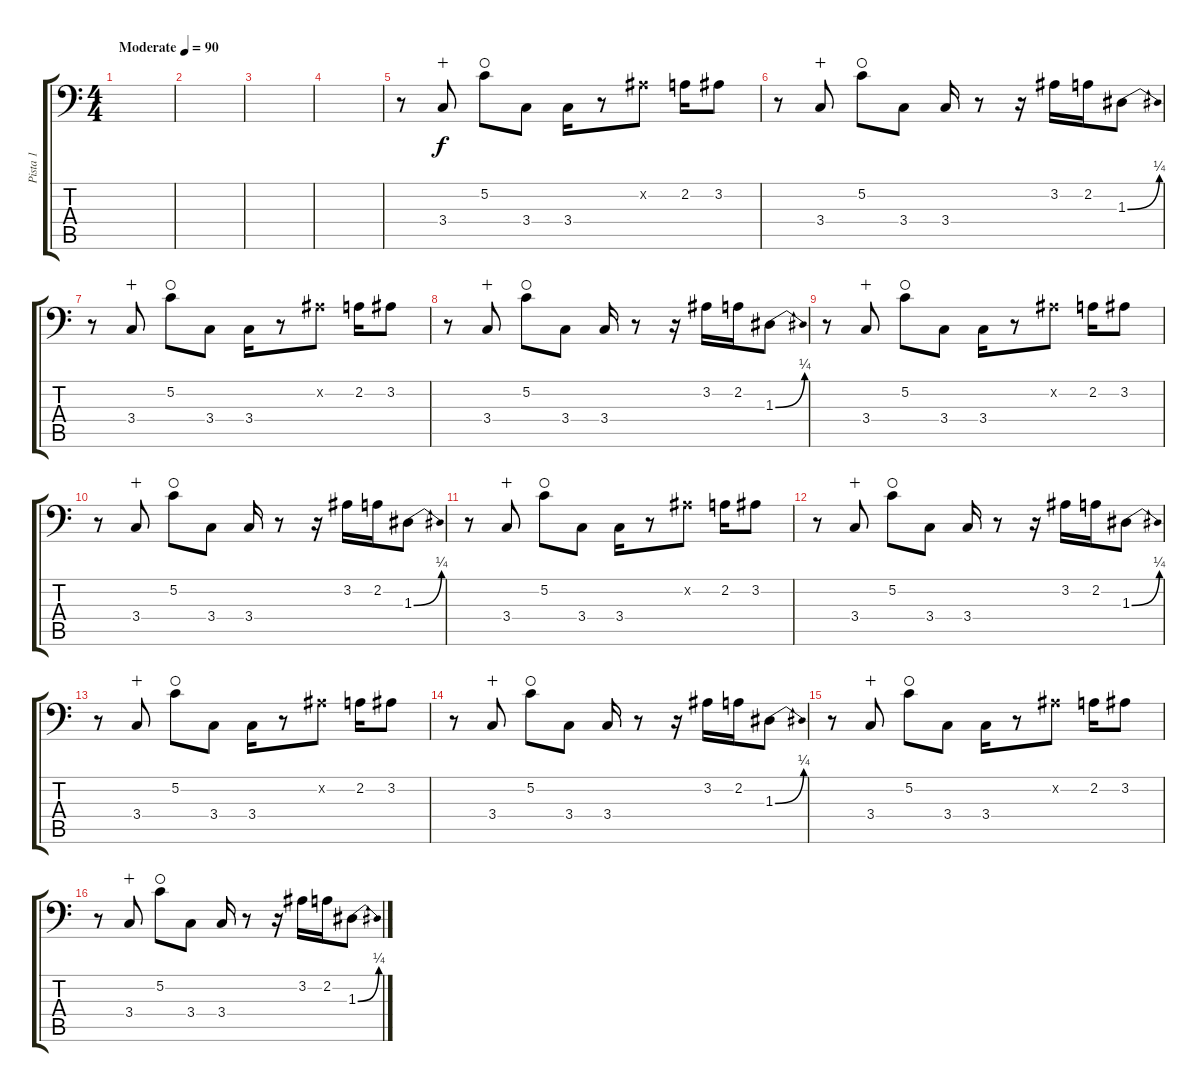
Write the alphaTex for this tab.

\track ("Pista 1" "Pista 1") {instrument synthbass2}
\staff {score tabs}
\tuning (C3 G2 D2 A1 E1 B0) {hide}
\ts (4 4)
\tempo (90 "Moderate")
\clef f4
\ks c
|
|
|
|
r.8 3.4.8{wahc} 5.2.8{waho} 3.4.8 3.4.16 r.8 3.2{x}.8 2.2.16 3.2.8 |
r.8 3.4.8{wahc} 5.2.8{waho} 3.4.8 3.4.16 r.8 r.16 3.2.16 2.2.16 1.3{be (bend 0 0 60 1)}.8 |
r.8 3.4.8{wahc} 5.2.8{waho} 3.4.8 3.4.16 r.8 3.2{x}.8 2.2.16 3.2.8 |
r.8 3.4.8{wahc} 5.2.8{waho} 3.4.8 3.4.16 r.8 r.16 3.2.16 2.2.16 1.3{be (bend 0 0 60 1)}.8 |
r.8 3.4.8{wahc} 5.2.8{waho} 3.4.8 3.4.16 r.8 3.2{x}.8 2.2.16 3.2.8 |
r.8 3.4.8{wahc} 5.2.8{waho} 3.4.8 3.4.16 r.8 r.16 3.2.16 2.2.16 1.3{be (bend 0 0 60 1)}.8 |
r.8 3.4.8{wahc} 5.2.8{waho} 3.4.8 3.4.16 r.8 3.2{x}.8 2.2.16 3.2.8 |
r.8 3.4.8{wahc} 5.2.8{waho} 3.4.8 3.4.16 r.8 r.16 3.2.16 2.2.16 1.3{be (bend 0 0 60 1)}.8 |
r.8 3.4.8{wahc} 5.2.8{waho} 3.4.8 3.4.16 r.8 3.2{x}.8 2.2.16 3.2.8 |
r.8 3.4.8{wahc} 5.2.8{waho} 3.4.8 3.4.16 r.8 r.16 3.2.16 2.2.16 1.3{be (bend 0 0 60 1)}.8 |
r.8 3.4.8{wahc} 5.2.8{waho} 3.4.8 3.4.16 r.8 3.2{x}.8 2.2.16 3.2.8 |
r.8 3.4.8{wahc} 5.2.8{waho} 3.4.8 3.4.16 r.8 r.16 3.2.16 2.2.16 1.3{be (bend 0 0 60 1)}.8
